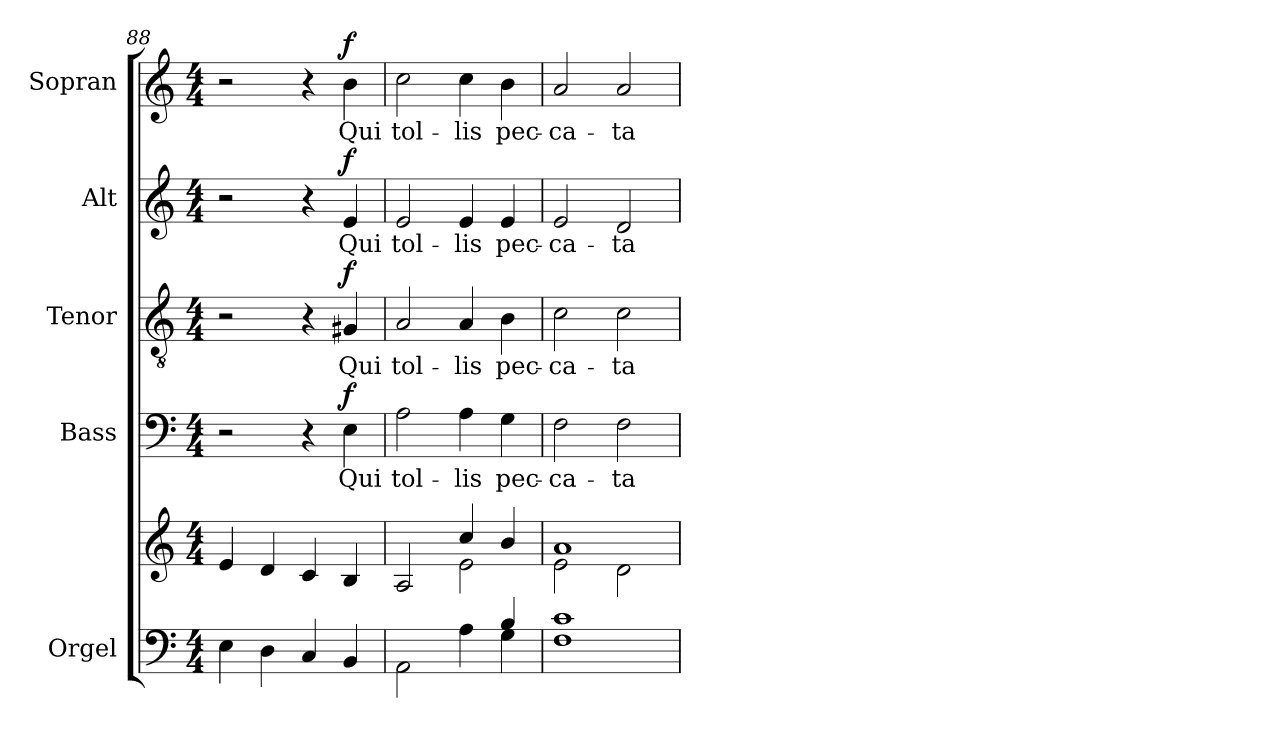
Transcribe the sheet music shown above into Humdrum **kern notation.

**kern	**kern	**kern	**text	**dynam	**kern	**text	**dynam	**kern	**text	**dynam	**kern	**text	**dynam
*part5	*part5	*part4	*part4	*part4	*part3	*part3	*part3	*part2	*part2	*part2	*part1	*part1	*part1
*staff6	*staff5	*staff4	*staff4	*staff4	*staff3	*staff3	*staff3	*staff2	*staff2	*staff2	*staff1	*staff1	*staff1
*I"Orgel	*	*I"Bass	*	*	*I"Tenor	*	*	*I"Alt	*	*	*I"Sopran	*	*
*I'Org.	*	*I'B.	*	*	*I'T.	*	*	*I'A.	*	*	*I'S.	*	*
*clefF4	*clefG2	*clefF4	*	*	*clefGv2	*	*	*clefG2	*	*	*clefG2	*	*
*k[]	*k[]	*k[]	*	*	*k[]	*	*	*k[]	*	*	*k[]	*	*
*C:	*C:	*C:	*	*	*C:	*	*	*C:	*	*	*C:	*	*
*M4/4	*M4/4	*M4/4	*	*	*M4/4	*	*	*M4/4	*	*	*M4/4	*	*
=88	=88	=88	=88	=88	=88	=88	=88	=88	=88	=88	=88	=88	=88
4E\	4e/	2r	.	.	2r	.	.	2r	.	.	2r	.	.
4D\	4d/	.	.	.	.	.	.	.	.	.	.	.	.
4C/	4c/	4r	.	.	4r	.	.	4r	.	.	4r	.	.
!	!	!	!LO:LY:b	!LO:DY:a	!	!LO:LY:b	!LO:DY:a	!	!LO:LY:b	!LO:DY:a	!	!LO:LY:b	!LO:DY:a
4BB/	4B/	4E\	Qui	f	4G#X/	Qui	f	4e/	Qui	f	4b\	Qui	f
=89	=89	=89	=89	=89	=89	=89	=89	=89	=89	=89	=89	=89	=89
*^	*^	*	*	*	*	*	*	*	*	*	*	*	*
!	!	!	!	!	!LO:LY:b	!	!	!LO:LY:b	!	!	!LO:LY:b	!	!	!LO:LY:b	!
2.ryy	2AA\	2A/	2ryy	2A\	tol-	.	2A/	tol-	.	2e/	tol-	.	2cc\	tol-	.
!	!	!	!	!	!LO:LY:b	!	!	!LO:LY:b	!	!	!LO:LY:b	!	!	!LO:LY:b	!
.	4A\	4cc/	2e\	4A\	-lis	.	4A/	-lis	.	4e/	-lis	.	4cc\	-lis	.
!	!	!	!	!	!LO:LY:b	!	!	!LO:LY:b	!	!	!LO:LY:b	!	!	!LO:LY:b	!
4B/	4G\	4b/	.	4G\	pec-	.	4B\	pec-	.	4e/	pec-	.	4b\	pec-	.
=90	=90	=90	=90	=90	=90	=90	=90	=90	=90	=90	=90	=90	=90	=90	=90
!	!	!	!	!	!LO:LY:b	!	!	!LO:LY:b	!	!	!LO:LY:b	!	!	!LO:LY:b	!
1c	1F	1a	2e\	2F\	-ca-	.	2c\	-ca-	.	2e/	-ca-	.	2a/	-ca-	.
!	!	!	!	!	!LO:LY:b	!	!	!LO:LY:b	!	!	!LO:LY:b	!	!	!LO:LY:b	!
.	.	.	2d\	2F\	-ta	.	2c\	-ta	.	2d/	-ta	.	2a/	-ta	.
*v	*v	*	*	*	*	*	*	*	*	*	*	*	*	*	*
*	*v	*v	*	*	*	*	*	*	*	*	*	*	*	*
=	=	=	=	=	=	=	=	=	=	=	=	=	=
*-	*-	*-	*-	*-	*-	*-	*-	*-	*-	*-	*-	*-	*-
